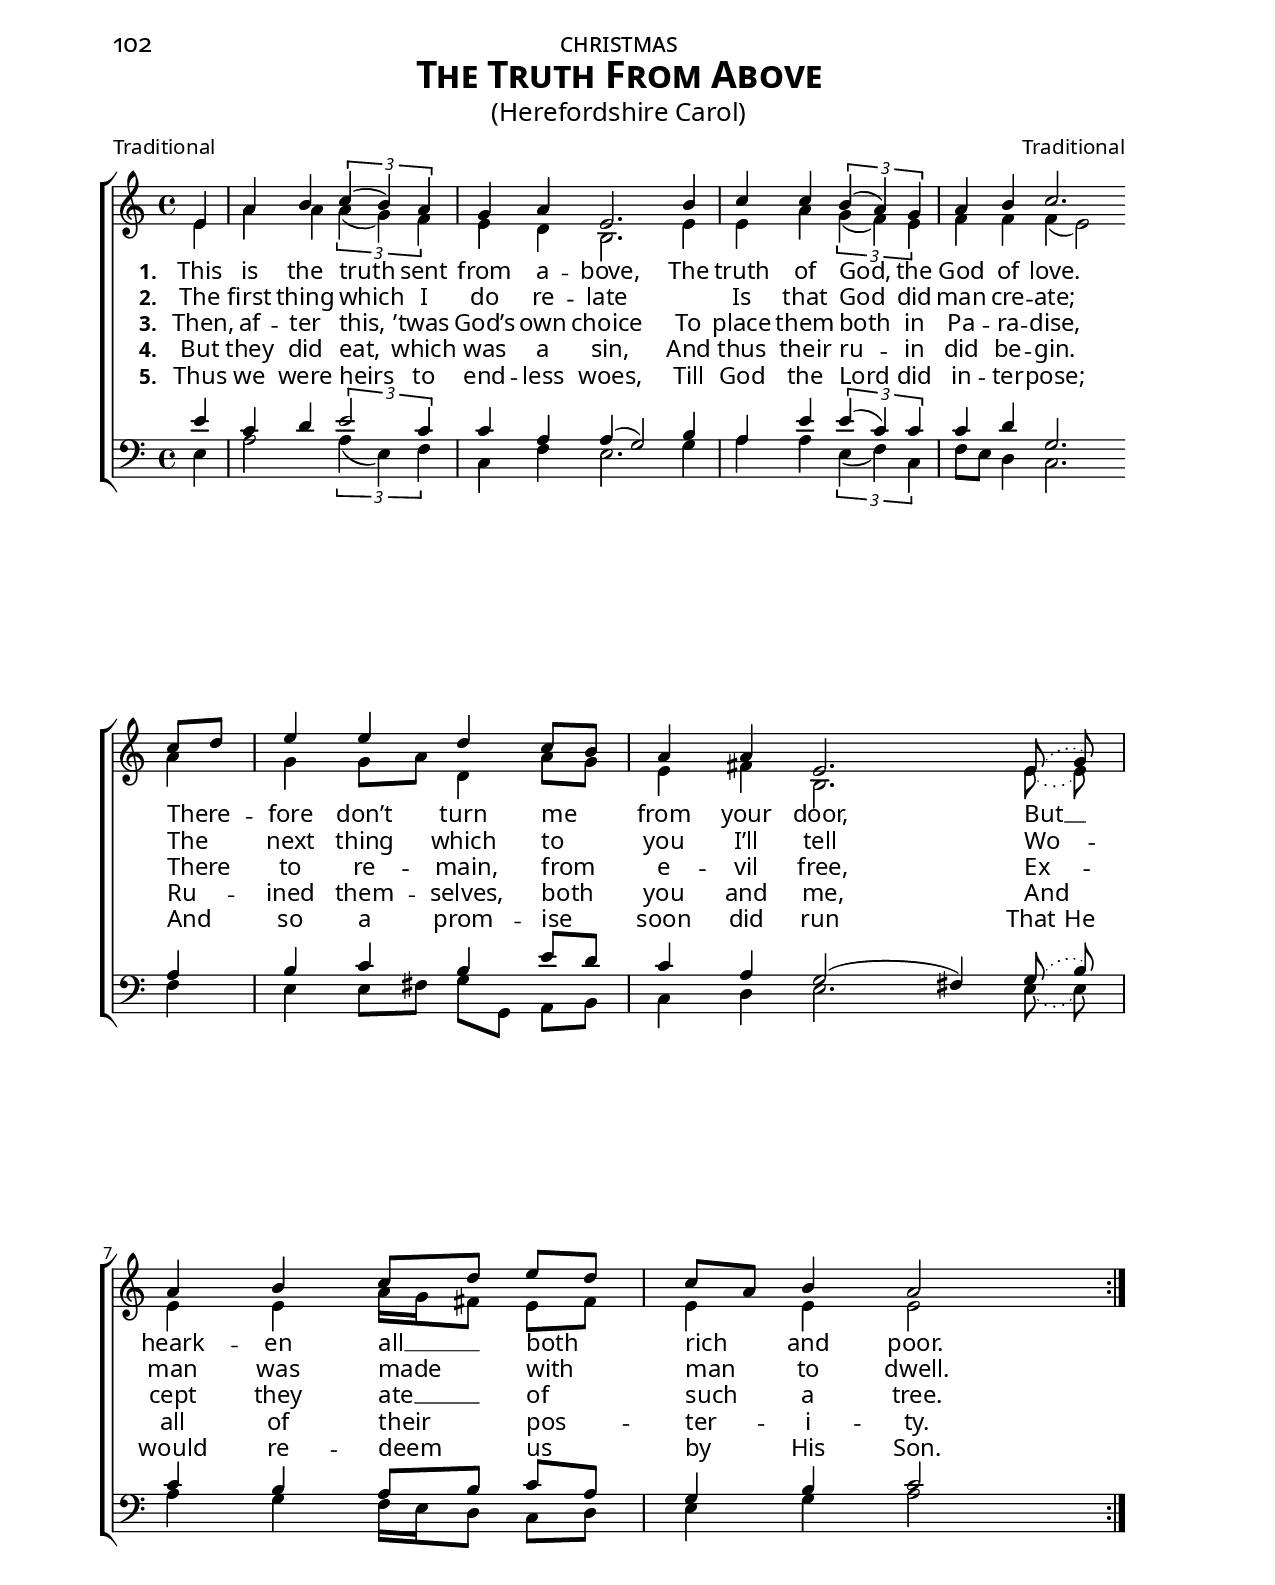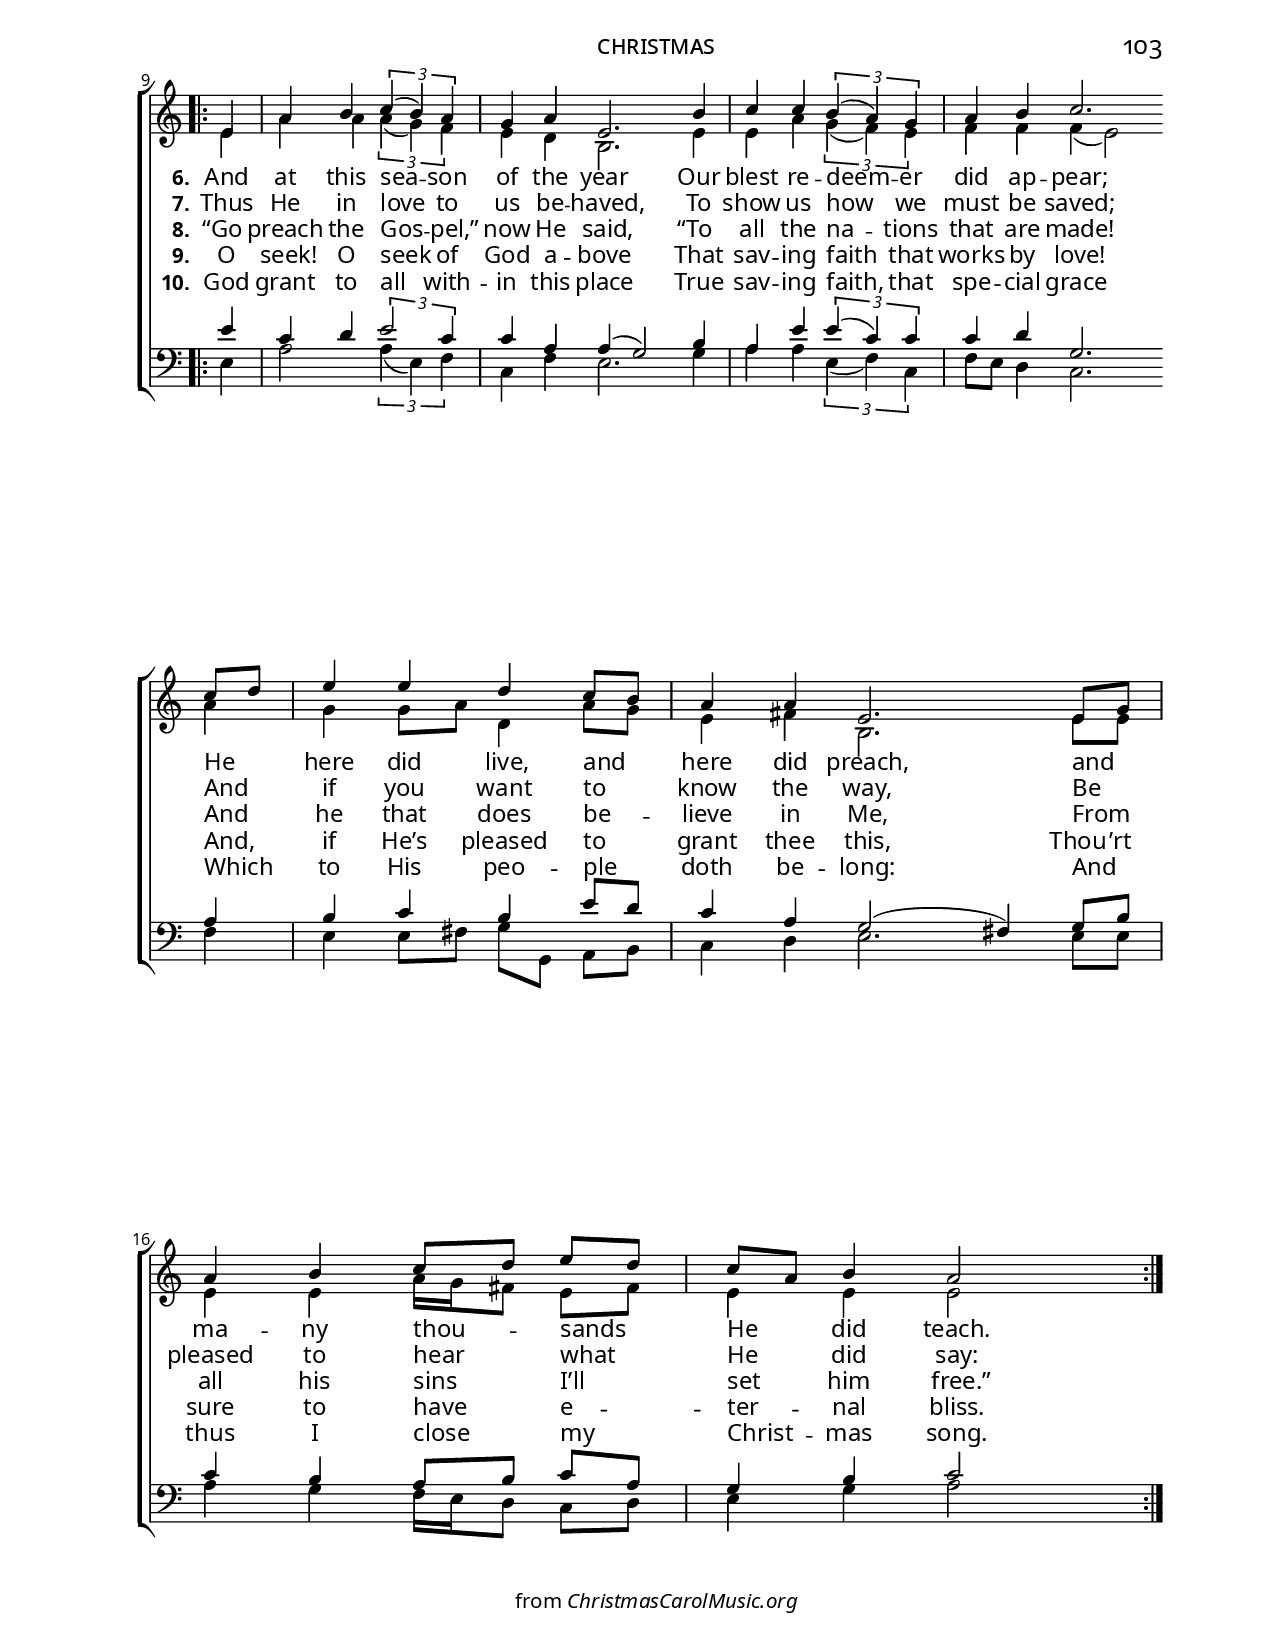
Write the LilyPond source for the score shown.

\version "2.14.2"
\include "util.ly"
\header {
  title = \markup{\override #'(font-name . "Garamond Premier Pro Semibold"){ \abs-fontsize #18 \smallCapsOldStyle"The Truth From Above"}}
  subtitle = \markup{\override #'(font-name . "Garamond Premier Pro"){ \abs-fontsize #12.5 "(Herefordshire Carol)"}}
  poet = \markup\oldStyleNum"Traditional"
  composer = \markup\oldStyleNum"Traditional"  
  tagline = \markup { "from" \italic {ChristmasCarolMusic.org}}
}
\paper {
  %print-all-headers = ##t
  paper-height = 11\in
  paper-width = 8.5\in
  indent = 0\in
  %system-system-spacing = #'((basic-distance . 10) (padding . 0))
  system-system-spacing =
    #'((basic-distance . 0)
       (minimum-distance . 0)
       (padding . -5)
       (stretchability . 100))
  ragged-last-bottom = ##f
  ragged-bottom = ##f
  two-sided = ##t
  inner-margin = 1\in
  outer-margin = 0.75\in
  top-margin = 0.26\in
  bottom-margin = 0.25\in
  first-page-number = #102
  print-first-page-number = ##t
  headerLine = \markup{\override #'(font-name . "Garamond Premier Pro") \smallCapsOldStyle"christmas"}
  oddHeaderMarkup = \markup\fill-line{
     \override #'(font-name . "Garamond Premier Pro")\abs-fontsize #12.5
     \combine 
        \fill-line{"" \on-the-fly #print-page-number-check-first
        \oldStylePageNum""
        }
        \fill-line{\headerLine}
  }
  evenHeaderMarkup = \markup {
     \override #'(font-name . "Garamond Premier Pro")\abs-fontsize #12.5
     \combine
        \on-the-fly #print-page-number-check-first
        \oldStylePageNum""
        \fill-line{\headerLine}
  }
}
#(set-global-staff-size 18) \paper{ #(define fonts (make-pango-font-tree "Garamond Premier Pro" "Garamond Premier Pro" "Garamond Premier Pro" (/ 18 20))) }
global = {
  \key c \major
  \time 4/4
  \autoBeamOff
}

sopMusic = \relative c' {
  \repeat volta 3 {
    \partial 4 e4 |
    a b \times 2/3 { c( b) a} |
    \partial 4*6 g a e2. b'4 |
    c c \times 2/3 {b( a) g} |
    
    \partial 4*6 a b c2. \bar""\break c8[ d] |
    e4 e d c8[ b] |
    \partial 4*6 a4 a e2. \slurDotted e8( g) |
    
    a4 b c8[ d] e[ d] |
    c[ a] b4 a2
  }
  \break
  
  
  \slurSolid
  \repeat volta 2 {
    \partial 4 e4 |
    a b \times 2/3 { c( b) a} |
    \partial 4*6 g a e2. b'4 |
    c c \times 2/3 {b( a) g} |
    
    \partial 4*6 a b c2. \bar""\break c8[ d] |
    e4 e d c8[ b] |
    \partial 4*6 a4 a e2. e8[ g] |
    
    a4 b c8[ d] e[ d] |
    c[ a] b4 a2
  }
}
sopWords = \lyricmode {
  
}

altoMusic = \relative c' {
  e4 |
  a a \times 2/3 {a( g) f} |
  e d b2. e4 |
  e a \times 2/3 {g( f) e} |
  
  f4 f f( e2) a4 |
  g g8[ a] d,4 a'8[ g] |
  e4 fis b,2. \slurDotted e8( e) |
  
  e4 e a16[ g fis8] e[ fis] |
  e4 e e2
  
  
  
  \slurSolid
  e4 |
  a a \times 2/3 {a( g) f} |
  e d b2. e4 |
  e a \times 2/3 {g( f) e} |
  
  f4 f f( e2) a4 |
  g g8[ a] d,4 a'8[ g] |
  e4 fis b,2. e8[ e] |
  
  e4 e a16[ g fis8] e[ fis] |
  e4 e e2
}


altoWords = \lyricmode {
  \dropLyricsXI
  \set stanza = #"1. "
  This is the truth sent from a -- bove,
  The truth of God, the God of love.
  There -- fore don’t turn me from your door,
  But __ heark -- en all __ both rich and poor.
  
  \set stanza = #"6."
  And at this sea -- son of the year
  Our blest re -- deem -- er did ap -- pear;
  He here did live, and here did preach,
  and ma -- ny thou -- sands He did teach.
}
altoWordsII = \lyricmode {
  \dropLyricsXI
%\markup\italic
  \set stanza = #"2. "
  The first thing which I do re -- late
  \skip1
  Is that God did man cre -- ate;
  The next thing which to you I’ll tell
  Wo -- man was made with man to dwell.
  
  \set stanza = #"7."
  Thus He in love to us be -- haved,
  To show us how we must be saved;
  And if you want to know the way,
  Be pleased to hear what He did say:
}
altoWordsIII = \lyricmode {
  \dropLyricsXI
  \set stanza = #"3. "
  Then, af -- ter this, ’twas God’s own choice
  To place them both in Pa -- ra -- dise,
  There to re -- main, from e -- vil free,
  Ex -- cept they ate __ of such a tree.

  \set stanza = #"8."
  “Go preach the Gos -- pel,” now He said,
  “To all the na -- tions that are made!
  And he that does be -- lieve in Me,
  From all his sins I’ll set him free.”

}
altoWordsIV = \lyricmode {
  \dropLyricsXI
  \set stanza = #"4. "
  But they did eat, which was a sin,
  And thus their ru -- in did be -- gin.
  Ru -- ined them -- selves, both you and me,
  And all of their pos -- ter -- i -- ty.
  
  \set stanza = #"9."
  O seek! O seek of God a -- bove
  That sav -- ing faith that works by love!
  And, if He’s pleased to grant thee this,
  \set ignoreMelismata = ##t
  Thou -- ’rt
  \unset ignoreMelismata
  sure to have e -- ter -- nal bliss.
}
altoWordsV = \lyricmode {
  \dropLyricsXI
  \set stanza = #"5. "
  Thus we were heirs to end -- less woes,
  Till God the Lord did in -- ter -- pose;
  And so a prom -- ise soon did run
  \set ignoreMelismata = ##t
  That He
  \unset ignoreMelismata
  would re -- deem us by His Son.
  
  \set stanza = #"10."
  God grant to all with -- in this place
  True sav -- ing faith, that spe -- cial grace
  Which to His peo -- ple doth be -- long:
  And thus I close my Christ -- mas song.

}
altoWordsVI = \lyricmode {
  \set stanza = #"6. "
  \set ignoreMelismata = ##t
}
tenorMusic = \relative c' {
  e4 |
  c d \times 2/3 {e2 c4} |
  c a a( g2) b4 |
  a e' \times 2/3 {e( c) c} |
  
  c d g,2. a4 |
  b c b e8[ d] |
  c4 a g2( fis!4) \slurDotted g8( b) |
  
  c4 b a8[ b] c[ a] |
  g4 b c2
  
  
  \slurSolid
  e4 |
  c d \times 2/3 {e2 c4} |
  c a a( g2) b4 |
  a e' \times 2/3 {e( c) c} |
  
  c d g,2. a4 |
  b c b e8[ d] |
  c4 a g2( fis!4) g8[ b] |
  
  c4 b a8[ b] c[ a] |
  g4 b c2
}
tenorWords = \lyricmode {

}

bassMusic = \relative c {
  e4 |
  a2 \times 2/3 {a4( e) f} |
  c4 f e2. g4 |
  a a \times 2/3 {e( f) c} |
  
  f8[ e] d4 c2. f4 |
  e e8[ fis] g[ g,] a[ b] |
  c4 d e2. \slurDotted e8( e) |
  
  a4 g f16[ e d8] c[ d] |
  e4 g a2
  
  
  
  \slurSolid
  e4 |
  a2 \times 2/3 {a4( e) f} |
  c4 f e2. g4 |
  a a \times 2/3 {e( f) c} |
  
  f8[ e] d4 c2. f4 |
  e e8[ fis] g[ g,] a[ b] |
  c4 d e2. e8[ e] |
  
  a4 g f16[ e d8] c[ d] |
  e4 g a2
}
bassWords = \lyricmode {

}

pianoRH = \relative c' {
  
}
pianoLH = \relative c' {
  
}

\score {
  <<
   \new ChoirStaff <<
    \new Staff = women <<
      \new Voice = "sopranos" { \voiceOne << \global \sopMusic >> }
      \new Voice = "altos" { \voiceTwo << \global \altoMusic >> }
    >>
    \new Lyrics \with { alignAboveContext = #"women" \override VerticalAxisGroup #'nonstaff-relatedstaff-spacing = #'((basic-distance . 1))} \lyricsto "sopranos" \sopWords
    \new Lyrics = "altosVI"  \with { alignBelowContext = #"women" } \lyricsto "sopranos" \altoWordsVI
    \new Lyrics = "altosV"  \with { alignBelowContext = #"women" } \lyricsto "sopranos" \altoWordsV
    \new Lyrics = "altosIV"  \with { alignBelowContext = #"women" } \lyricsto "sopranos" \altoWordsIV
    \new Lyrics = "altosIII"  \with { alignBelowContext = #"women" } \lyricsto "sopranos" \altoWordsIII
    \new Lyrics = "altosII"  \with { alignBelowContext = #"women" } \lyricsto "sopranos" \altoWordsII
    \new Lyrics = "altos"  \with { alignBelowContext = #"women" \override VerticalAxisGroup #'nonstaff-relatedstaff-spacing = #'((padding . -1)) } \lyricsto "sopranos" \altoWords
   \new Staff = men <<
      \clef bass
      \new Voice = "tenors" { \voiceOne << \global \tenorMusic >> }
      \new Voice = "basses" { \voiceTwo << \global \bassMusic >> }
    >>
    \new Lyrics \with { alignAboveContext = #"men" \override VerticalAxisGroup #'nonstaff-relatedstaff-spacing = #'((basic-distance . 1)) } \lyricsto "tenors" \tenorWords
    \new Lyrics \with { alignBelowContext = #"men" \override VerticalAxisGroup #'nonstaff-relatedstaff-spacing = #'((basic-distance . 1)) } \lyricsto "basses" \bassWords
  >>
%    \new PianoStaff << \new Staff { \new Voice { \pianoRH } } \new Staff { \clef "bass" \pianoLH } >>
  >>
  \layout {
  \context {
    \Lyrics
    \override LyricText #'font-size = #1.3
  }
    \context {
      \Score
      %\override SpacingSpanner #'base-shortest-duration = #(ly:make-moment 1 8)
      \override SpacingSpanner #'common-shortest-duration = #(ly:make-moment 1 4)
    }
    \context {
      % Remove all empty staves
      % \Staff \RemoveEmptyStaves \override VerticalAxisGroup #'remove-first = ##t
    }
    \context {
      \Lyrics
      \override LyricText #'X-offset = #center-on-word
    }
  }
}

